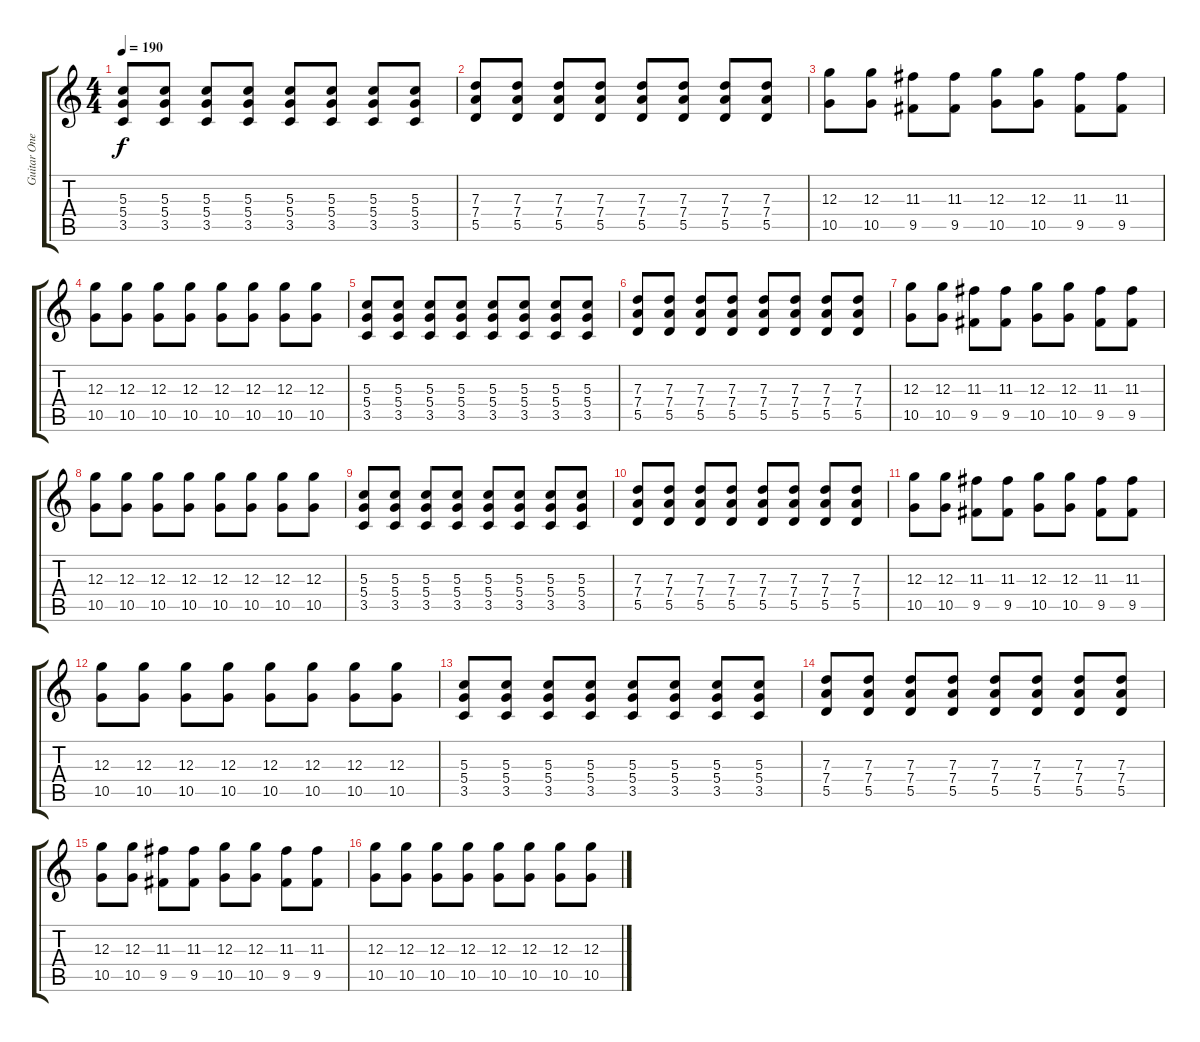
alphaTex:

\track ("Guitar One" "Guitar One") {instrument overdrivenguitar}
\staff {score tabs}
\tuning (E4 B3 G3 D3 A2 E2) {hide}
\ts (4 4)
\tempo 190
\clef g2
\ks c
(5.3 5.4 3.5).8{dy f} (5.3 5.4 3.5).8 (5.3 5.4 3.5).8 (5.3 5.4 3.5).8 (5.3 5.4 3.5).8 (5.3 5.4 3.5).8 (5.3 5.4 3.5).8 (5.3 5.4 3.5).8 |
(7.3 7.4 5.5).8 (7.3 7.4 5.5).8 (7.3 7.4 5.5).8 (7.3 7.4 5.5).8 (7.3 7.4 5.5).8 (7.3 7.4 5.5).8 (7.3 7.4 5.5).8 (7.3 7.4 5.5).8 |
(12.3 10.5).8{volume 13} (12.3 10.5).8 (11.3 9.5).8 (11.3 9.5).8 (12.3 10.5).8 (12.3 10.5).8 (11.3 9.5).8 (11.3 9.5).8 |
(12.3 10.5).8 (12.3 10.5).8 (12.3 10.5).8 (12.3 10.5).8 (12.3 10.5).8 (12.3 10.5).8 (12.3 10.5).8 (12.3 10.5).8 |
(5.3 5.4 3.5).8 (5.3 5.4 3.5).8 (5.3 5.4 3.5).8 (5.3 5.4 3.5).8 (5.3 5.4 3.5).8 (5.3 5.4 3.5).8 (5.3 5.4 3.5).8 (5.3 5.4 3.5).8 |
(7.3 7.4 5.5).8 (7.3 7.4 5.5).8 (7.3 7.4 5.5).8 (7.3 7.4 5.5).8 (7.3 7.4 5.5).8 (7.3 7.4 5.5).8 (7.3 7.4 5.5).8 (7.3 7.4 5.5).8 |
(12.3 10.5).8{volume 13} (12.3 10.5).8 (11.3 9.5).8 (11.3 9.5).8 (12.3 10.5).8 (12.3 10.5).8 (11.3 9.5).8 (11.3 9.5).8 |
(12.3 10.5).8 (12.3 10.5).8 (12.3 10.5).8 (12.3 10.5).8 (12.3 10.5).8 (12.3 10.5).8 (12.3 10.5).8 (12.3 10.5).8 |
(5.3 5.4 3.5).8 (5.3 5.4 3.5).8 (5.3 5.4 3.5).8 (5.3 5.4 3.5).8 (5.3 5.4 3.5).8 (5.3 5.4 3.5).8 (5.3 5.4 3.5).8 (5.3 5.4 3.5).8 |
(7.3 7.4 5.5).8 (7.3 7.4 5.5).8 (7.3 7.4 5.5).8 (7.3 7.4 5.5).8 (7.3 7.4 5.5).8 (7.3 7.4 5.5).8 (7.3 7.4 5.5).8 (7.3 7.4 5.5).8 |
(12.3 10.5).8{volume 13} (12.3 10.5).8 (11.3 9.5).8 (11.3 9.5).8 (12.3 10.5).8 (12.3 10.5).8 (11.3 9.5).8 (11.3 9.5).8 |
(12.3 10.5).8 (12.3 10.5).8 (12.3 10.5).8 (12.3 10.5).8 (12.3 10.5).8 (12.3 10.5).8 (12.3 10.5).8 (12.3 10.5).8 |
(5.3 5.4 3.5).8 (5.3 5.4 3.5).8 (5.3 5.4 3.5).8 (5.3 5.4 3.5).8 (5.3 5.4 3.5).8 (5.3 5.4 3.5).8 (5.3 5.4 3.5).8 (5.3 5.4 3.5).8 |
(7.3 7.4 5.5).8 (7.3 7.4 5.5).8 (7.3 7.4 5.5).8 (7.3 7.4 5.5).8 (7.3 7.4 5.5).8 (7.3 7.4 5.5).8 (7.3 7.4 5.5).8 (7.3 7.4 5.5).8 |
(12.3 10.5).8{volume 13} (12.3 10.5).8 (11.3 9.5).8 (11.3 9.5).8 (12.3 10.5).8 (12.3 10.5).8 (11.3 9.5).8 (11.3 9.5).8 |
(12.3 10.5).8 (12.3 10.5).8 (12.3 10.5).8 (12.3 10.5).8 (12.3 10.5).8 (12.3 10.5).8 (12.3 10.5).8 (12.3 10.5).8
